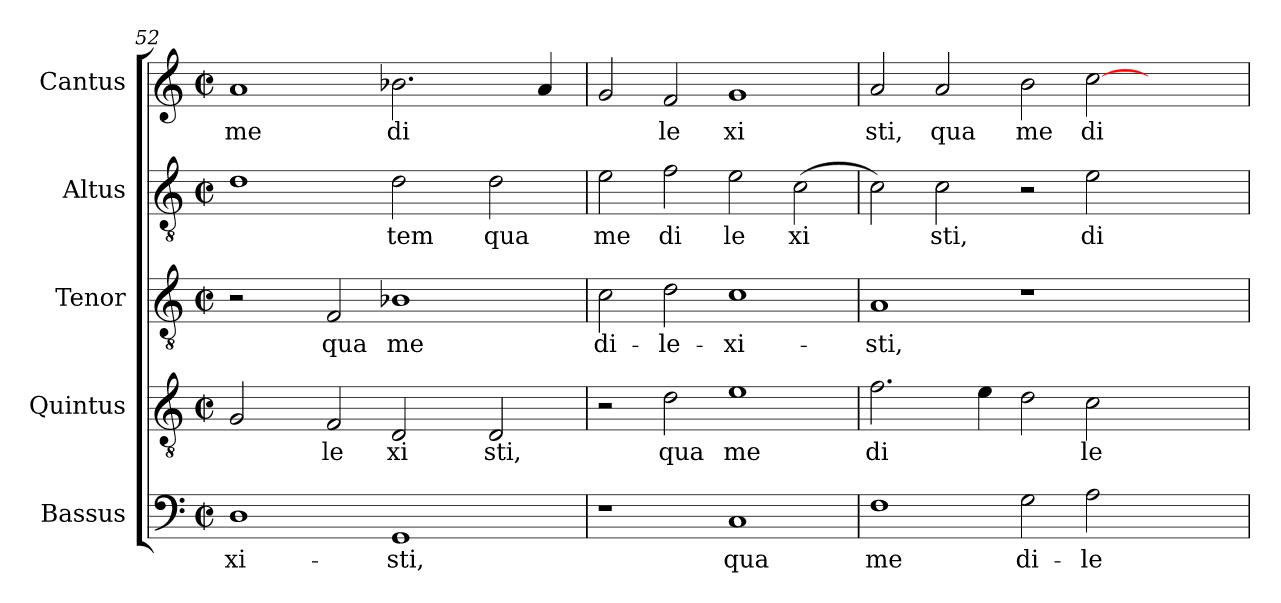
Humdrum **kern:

**kern	**text	**kern	**text	**kern	**text	**kern	**text	**kern	**text
*part5	*part5	*part4	*part4	*part3	*part3	*part2	*part2	*part1	*part1
*staff5	*staff5	*staff4	*staff4	*staff3	*staff3	*staff2	*staff2	*staff1	*staff1
*I"Bassus	*	*I"Quintus	*	*I"Tenor	*	*I"Altus	*	*I"Cantus	*
!!LO:LB:g=z
*clefF4	*	*clefGv2	*	*clefGv2	*	*clefGv2	*	*clefG2	*
*k[]	*	*k[]	*	*k[]	*	*k[]	*	*k[]	*
*C:	*	*C:	*	*C:	*	*C:	*	*C:	*
*M2/2	*	*M2/2	*	*M2/2	*	*M2/2	*	*M2/2	*
*met(c|)	*	*met(c|)	*	*met(c|)	*	*met(c|)	*	*met(c|)	*
=52	=52	=52	=52	=52	=52	=52	=52	=52	=52
!	!LO:LY:b:cj	!	!	!	!	!	!	!	!LO:LY:b:cj
*	*	*^	*	*	*	*^	*	*	*
1D	xi-	2G/	16ryy	.	2r	.	1d	8...ryy	.	1a	me
.	.	.	1ryy	.	.	.	.	.	.	.	.
.	.	.	.	.	.	.	.	1ryy	.	.	.
!	!	!	!	!LO:LY:b:cj	!	!LO:LY:b:cj	!	!	!	!	!
.	.	2F/	.	le	2F/	qua	.	.	.	.	.
!	!LO:LY:b:cj	!	!	!LO:LY:b:cj	!	!LO:LY:b:cj	!	!	!LO:LY:b:cj	!	!LO:LY:b:cj
1GG	-sti,	2D/	.	xi	1B-X	me	2d\	.	tem	2.b-X\	di
.	.	.	2...ryy	.	.	.	.	.	.	.	.
.	.	.	.	.	.	.	.	2ryy	.	.	.
!	!	!	!	!LO:LY:b:cj	!	!	!	!	!LO:LY:b:cj	!	!
.	.	2D/	.	sti,	.	.	2d\	.	qua	.	.
.	.	.	.	.	.	.	.	4ryy	.	.	.
.	.	.	.	.	.	.	.	.	.	4a/	.
.	.	.	.	.	.	.	.	64ryy	.	.	.
=53	=53	=53	=53	=53	=53	=53	=53	=53	=53	=53	=53
!	!	!	!	!	!	!LO:LY:b:cj	!	!	!LO:LY:b:cj	!	!
*	*	*v	*v	*	*	*	*v	*v	*	*	*
1r	.	2r	.	2c\	di-	2e\	me	2g/	.
!	!	!	!LO:LY:b:cj	!	!LO:LY:b:cj	!	!LO:LY:b:cj	!	!LO:LY:b:cj
.	.	2d\	qua	2d\	-le-	2f\	di	2f/	le
!	!LO:LY:b:cj	!	!LO:LY:b:cj	!	!LO:LY:b:cj	!	!LO:LY:b:cj	!	!LO:LY:b:cj
1C	qua	1e	me	1c	-xi-	2e\	le	1g	xi
!	!	!	!	!	!	!	!LO:LY:b:cj	!	!
.	.	.	.	.	.	(>2c\	xi	.	.
=54	=54	=54	=54	=54	=54	=54	=54	=54	=54
!	!LO:LY:b:cj	!	!LO:LY:b:cj	!	!LO:LY:b:cj	!	!	!	!LO:LY:b:cj
1F	me	2.f\	di	1A	-sti,	2c\)	.	2a/	sti,
!	!	!	!	!	!	!	!LO:LY:b:cj	!	!LO:LY:b:cj
.	.	.	.	.	.	2c\	sti,	2a/	qua
.	.	4e\	.	.	.	.	.	.	.
!	!LO:LY:b:cj	!	!	!LO:N:vis=1	!	!	!	!	!LO:LY:b:cj
2G\	di-	2d\	.	0r	.	2r	.	2b\	me
!	!LO:LY:b:cj	!	!LO:LY:b:cj	!	!	!	!LO:LY:b:cj	!	!LO:LY:b:cj
2A\	-le-	2c\	le	.	.	2e\	di	[>2cc\	di
1ryy	.	1ryy	.	.	.	1ryy	.	1ryy	.
=	=	=	=	=	=	=	=	=	=
*-	*-	*-	*-	*-	*-	*-	*-	*-	*-
